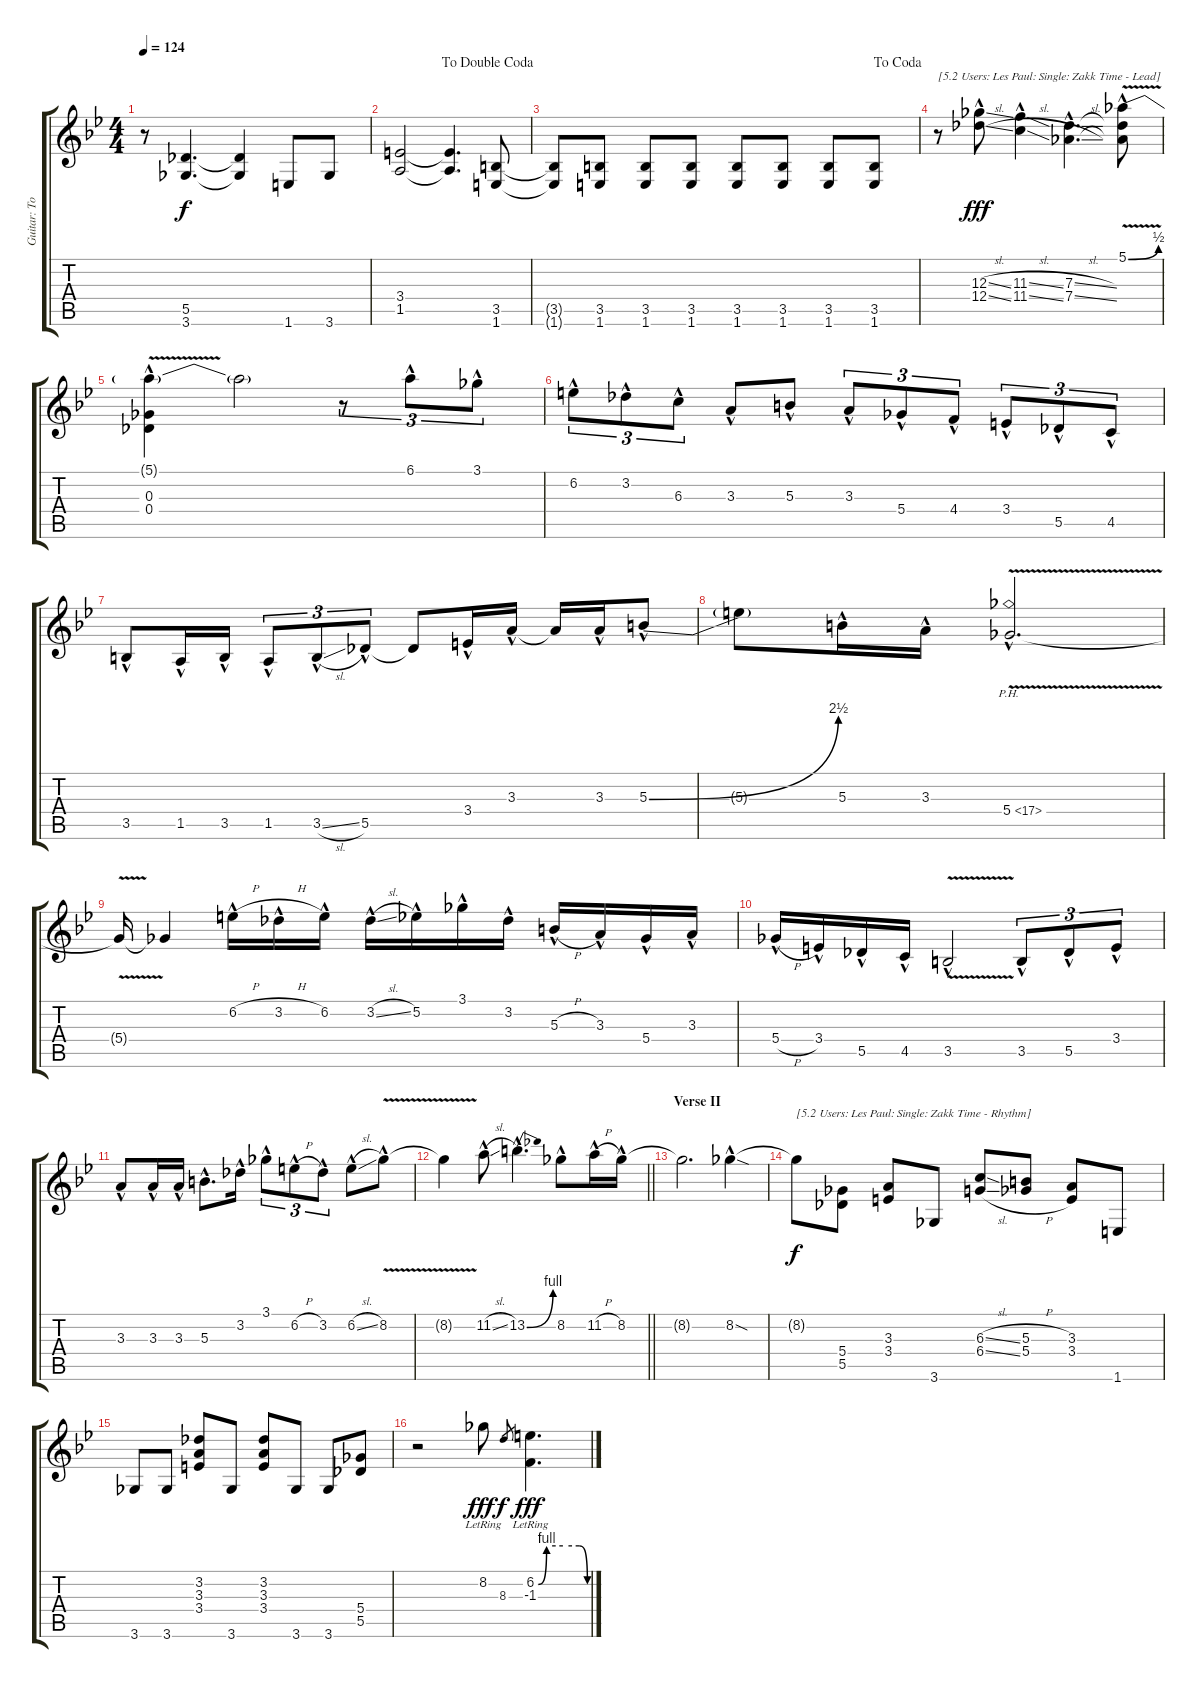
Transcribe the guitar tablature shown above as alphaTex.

\track ("Guitar: Tony L" "Guitar: To") {instrument distortionguitar}
\staff {score tabs}
\tuning (Eb4 Bb3 Gb3 Db3 Ab2 Eb2) {hide}
\ts (4 4)
\tempo 124
\clef g2
\ks bb
r.8{dy f} (5.5 3.6).4{d} (5.5{t} 3.6{t}).4 1.6.8 3.6.8 |
\jump dadoublecoda
(3.4 1.5).2 (3.4{t} 1.5{t}).4{d} (3.5 1.6).8 |
\jump dacoda
(3.5{t} 1.6{t}).8 (3.5 1.6).8 (3.5 1.6).8 (3.5 1.6).8 (3.5 1.6).8 (3.5 1.6).8 (3.5 1.6).8 (3.5 1.6).8 |
r.8{txt "[5.2 Users: Les Paul: Single: Zakk Time - Lead]" volume 16 instrument distortionguitar} (12.3{sl hac} 12.4{sl hac}).8{dy fff} (11.3{sl hac} 11.4{sl hac}).4 (7.3{sl hac} 7.4{sl hac}).4{d} (5.1{be (bend 0 0 60 2) v hac} 7.3{t} 7.4{t}).8 |
(5.1{t} 0.3{hac} 0.4{hac}).4 5.1{t}.2 r.8{tu (3 2)} 6.1{hac}.8{tu (3 2)} 3.1{hac}.8{tu (3 2)} |
6.2{hac}.8{tu (3 2)} 3.2{hac}.8{tu (3 2)} 6.3{hac}.8{tu (3 2)} 3.3{hac}.8 5.3{hac}.8 3.3{hac}.8{tu (3 2)} 5.4{hac}.8{tu (3 2)} 4.4{hac}.8{tu (3 2)} 3.4{hac}.8{tu (3 2)} 5.5{hac}.8{tu (3 2)} 4.5{hac}.8{tu (3 2)} |
3.5{hac}.8 1.5{hac}.16 3.5{hac}.16 1.5{hac}.8{tu (3 2)} 3.5{sl hac}.8{tu (3 2)} 5.5{hac}.8{tu (3 2)} 5.5{t}.8 3.4{hac}.16 3.3{hac}.16 3.3{t}.16 3.3{hac}.16 5.3{be (bend 0 0 60 10) hac}.8 |
5.3{t}.8 5.3{hac}.16 3.3{hac}.16 5.4{ph 12 v hac}.2{d} |
5.4{t}.16 5.4{t}.4 6.2{h hac}.16 3.2{h hac}.16 6.2{hac}.16 3.2{sl hac}.16 5.2{hac}.16 3.1{hac}.16 3.2{hac}.16 5.3{h hac}.16 3.3{hac}.16 5.4{hac}.16 3.3{hac}.16 |
5.4{h hac}.16 3.4{hac}.16 5.5{hac}.16 4.5{hac}.16 3.5{v hac}.2 3.5{hac}.8{tu (3 2)} 5.5{hac}.8{tu (3 2)} 3.4{hac}.8{tu (3 2)} |
3.3{hac}.8 3.3{hac}.16 3.3{hac}.16 5.3{hac}.8{d} 3.2{hac}.16 3.1{hac}.8{tu (3 2)} 6.2{h hac}.8{tu (3 2)} 3.2{hac}.8{tu (3 2)} 6.2{sl hac}.8 8.2{v hac}.8 |
\barLineRight lightlight
8.2{t}.4 11.2{sl hac}.8 13.2{be (bend 0 0 60 4) hac}.4{d} 8.2{hac}.8 11.2{h hac}.16 8.2{hac}.16 |
\section ("" "Verse II")
8.2{t}.2{d} 8.2{sod hac}.4 |
8.2{t}.8{txt "[5.2 Users: Les Paul: Single: Zakk Time - Rhythm]" dy f volume 13 instrument distortionguitar} (5.4 5.5).8 (3.3 3.4).8 3.6.8 (6.3{sl} 6.4{sl}).8 (5.3{h} 5.4{h}).8 (3.3 3.4).8 1.6.8 |
3.6.8 3.6.8 (3.2 3.3 3.4).8 3.6.8 (3.2 3.3 3.4).8 3.6.8 3.6.8 (5.4 5.5).8 |
r.2 8.2{lr}.8{dy fff} 8.3.8{gr dy f} (6.2{be (custom 0 0 10 4 30 4 50 4 60 0) lr} -1.3).4{d dy fff}
